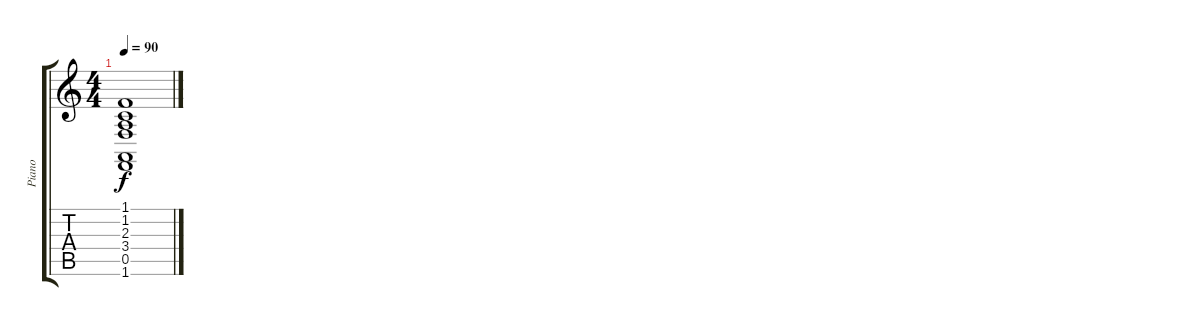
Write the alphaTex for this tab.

\track ("Piano" "Piano") {instrument acousticgrandpiano}
\staff {score tabs}
\tuning (E4 B3 G3 D3 A2 E2) {hide}
\ts (4 4)
\tempo 90
\clef g2
\ks c
(1.1{t} 1.2{t} 2.3{t} 3.4{t} 0.5{t} 1.6{t}).1{dy f}
